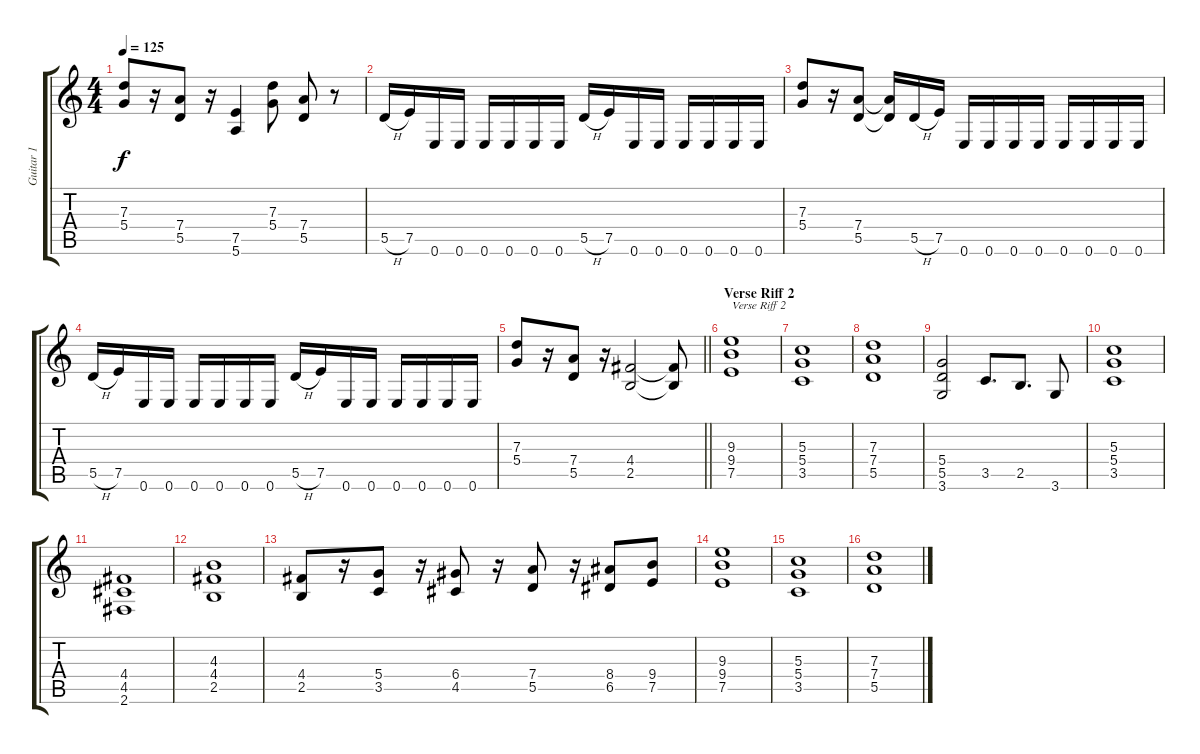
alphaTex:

\track ("Guitar 1" "Guitar 1") {instrument distortionguitar}
\staff {score tabs}
\tuning (E4 B3 G3 D3 A2 E2) {hide}
\ts (4 4)
\tempo 125
\clef g2
\ks c
(7.3 5.4).8{dy f} r.16 (7.4 5.5).8 r.16 (7.5 5.6).4 (7.3 5.4).8 (7.4 5.5).8 r.8 |
5.5{h}.16 7.5.16 0.6.16 0.6.16 0.6.16 0.6.16 0.6.16 0.6.16 5.5{h}.16 7.5.16 0.6.16 0.6.16 0.6.16 0.6.16 0.6.16 0.6.16 |
(7.3 5.4).8 r.16 (7.4 5.5).8 (7.4{t} 5.5{t}).16 5.5{h}.16 7.5.16 0.6.16 0.6.16 0.6.16 0.6.16 0.6.16 0.6.16 0.6.16 0.6.16 |
5.5{h}.16 7.5.16 0.6.16 0.6.16 0.6.16 0.6.16 0.6.16 0.6.16 5.5{h}.16 7.5.16 0.6.16 0.6.16 0.6.16 0.6.16 0.6.16 0.6.16 |
\barLineRight lightlight
(7.3 5.4).8 r.16 (7.4 5.5).8 r.16 (4.4 2.5).2 (4.4{t} 2.5{t}).8 |
\section ("" "Verse Riff 2")
(9.3 9.4 7.5).1{txt "Verse Riff 2"} |
(5.3 5.4 3.5).1 |
(7.3 7.4 5.5).1 |
(5.4 5.5 3.6).2 3.5.8{d} 2.5.8{d} 3.6.8 |
(5.3 5.4 3.5).1 |
(4.4 4.5 2.6).1 |
(4.3 4.4 2.5).1 |
(4.4 2.5).8 r.16 (5.4 3.5).8 r.16 (6.4 4.5).8 r.16 (7.4 5.5).8 r.16 (8.4 6.5).8 (9.4 7.5).8 |
(9.3 9.4 7.5).1 |
(5.3 5.4 3.5).1 |
(7.3 7.4 5.5).1
